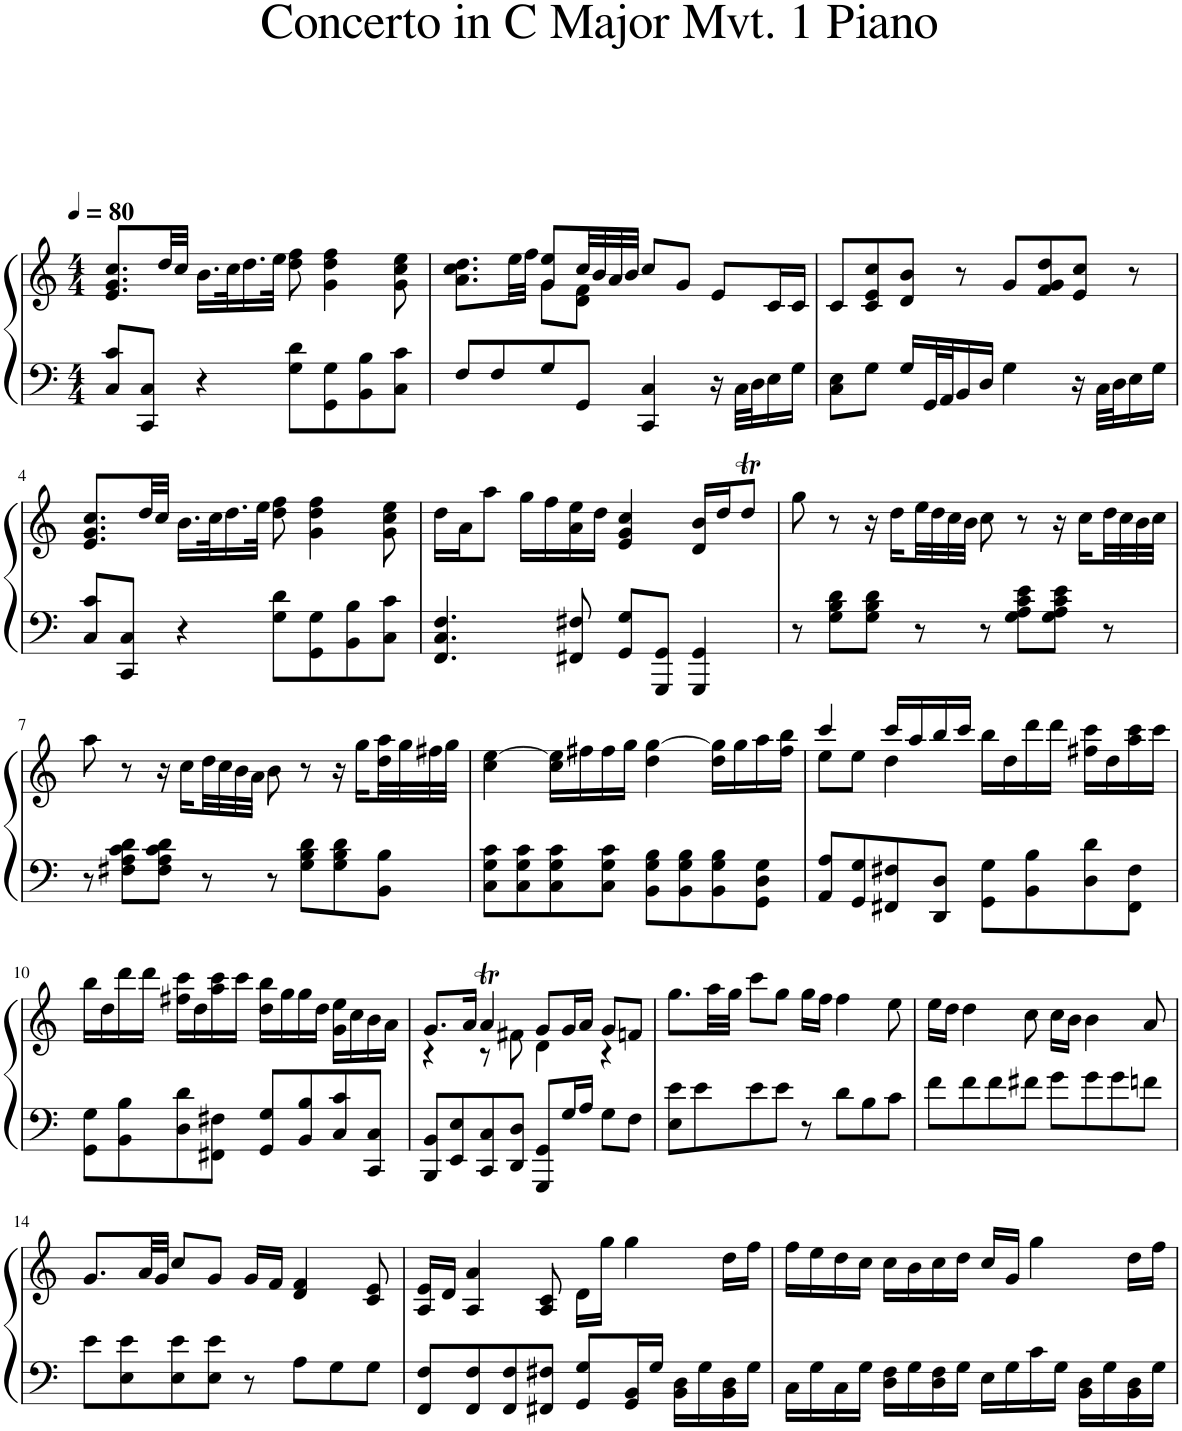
**kern	**kern
*part1	*part1
*staff2	*staff1
*I"Piano	*
*I'Pno.	*
*clefF4	*clefG2
*k[]	*k[]
*M4/4	*M4/4
*MM80	*MM80
=1	=1
8C/ 8c/L	8.e/ 8.g/ 8.cc/L
8CC/ 8C/J	.
.	32dd/LL
.	32cc/JJJ
4r	16.b\LL
.	32cc\K
.	16.dd\
.	32ee\JJk
8G\ 8d\L	8dd\ 8ff\
8GG\ 8G\	4g\ 4dd\ 4ff\
8BB\ 8B\	.
8C\ 8c\J	8g\ 8cc\ 8ee\
=2	=2
*	*^
8F/L	8.a\ 8.cc\ 8.dd\L	4ryy
8F/	.	.
.	32ee\LL	.
.	32ff\JJJ	.
8G/	8g/ 8ee/L	8g\L
8GG/J	32cc/LL	8d\ 8f\J
.	32b/	.
.	32a/	.
.	32b/JJJ	.
4CC/ 4C/	8cc/L	2ryy
.	8g/J	.
16r	8e/L	.
32C\LLL	.	.
32D\J	.	.
16E\	16c/L	.
16G\JJ	16c/JJ	.
*	*v	*v
=3	=3
8C\ 8E\L	8c/L
8G\J	8c/ 8e/ 8cc/
16G/LL	8d/ 8b/J
32GG/L	.
32AA/J	.
16BB/	8r
16D/JJ	.
4G\	8g/L
.	8f/ 8g/ 8dd/
16r	8e/ 8cc/J
32C\LLL	.
32D\J	.
16E\	8r
16G\JJ	.
!!LO:LB:g=z
=4	=4
8C/ 8c/L	8.e/ 8.g/ 8.cc/L
8CC/ 8C/J	.
.	32dd/LL
.	32cc/JJJ
4r	16.b\LL
.	32cc\K
.	16.dd\
.	32ee\JJk
8G\ 8d\L	8dd\ 8ff\
8GG\ 8G\	4g\ 4dd\ 4ff\
8BB\ 8B\	.
8C\ 8c\J	8g\ 8cc\ 8ee\
=5	=5
4.FF/ 4.C/ 4.F/	16dd\LL
.	16a\J
.	8aa\J
.	16gg\LL
.	16ff\
8FF#X/ 8F#X/	16a\ 16ee\
.	16dd\JJ
8GG/ 8G/L	4e/ 4g/ 4cc/
8GGG/ 8GG/J	.
4GGG/ 4GG/	16d/ 16b/LL
.	16dd/J
.	8ddT/J
=6	=6
8r	8gg\
8G\ 8B\ 8d\L	8r
8G\ 8B\ 8d\J	16r
.	16dd\LL
8r	32ee\L
.	32dd\
.	32cc\
.	32b\JJJ
8r	8cc\
8G\ 8A\ 8c\ 8e\L	8r
8G\ 8A\ 8c\ 8e\J	16r
.	16cc\LL
8r	32dd\L
.	32cc\
.	32b\
.	32cc\JJJ
!!LO:LB:g=z
=7	=7
8r	8aa\
8F#X\ 8A\ 8c\ 8d\L	8r
8F#\ 8A\ 8c\ 8d\J	16r
.	16cc\LL
8r	32dd\L
.	32cc\
.	32b\
.	32a\JJJ
8r	8b\
8G\ 8B\ 8d\L	8r
8G\ 8B\ 8d\	16r
.	16gg\LL
8BB\ 8B\J	32dd\ 32aa\L
.	32gg\
.	32ff#X\
.	32gg\JJJ
=8	=8
8C\ 8G\ 8c\L	4cc\ [4ee\
8C\ 8G\ 8c\	.
8C\ 8G\ 8c\	16cc\ 16ee\]LL
.	16ff#X\
8C\ 8G\ 8c\J	16ff#\
.	16gg\JJ
8BB\ 8G\ 8B\L	4dd\ [4gg\
8BB\ 8G\ 8B\	.
8BB\ 8G\ 8B\	16dd\ 16gg\]LL
.	16gg\
8GG\ 8D\ 8G\J	16aa\
.	16ff#\ 16bb\JJ
=9	=9
*	*^
8AA/ 8A/L	4ccc/	8ee\L
8GG/ 8G/	.	8ee\J
8FF#X/ 8F#X/	16ccc/LL	4dd\
.	16aa/	.
8DD/ 8D/J	16bb/	.
.	16ccc/JJ	.
8GG\ 8G\L	16bb\LL	2ryy
.	16dd\	.
8BB\ 8B\	16ddd\	.
.	16ddd\JJ	.
8D\ 8d\	16ff#X\ 16ccc\LL	.
.	16dd\	.
8FF#\ 8F#\J	16aa\ 16ccc\	.
.	16ccc\JJ	.
*	*v	*v
!!LO:LB:g=z
=10	=10
8GG\ 8G\L	16bb\LL
.	16dd\
8BB\ 8B\	16ddd\
.	16ddd\JJ
8D\ 8d\	16ff#X\ 16ccc\LL
.	16dd\
8FF#X\ 8F#X\J	16aa\ 16ccc\
.	16ccc\JJ
8GG/ 8G/L	16dd\ 16bb\LL
.	16gg\
8BB/ 8B/	16gg\
.	16dd\JJ
8C/ 8c/	16g\ 16ee\LL
.	16cc\
8CC/ 8C/J	16b\
.	16a\JJ
=11	=11
*	*^
8BBB/ 8BB/L	8.g/L	4r
8EE/ 8E/	.	.
.	16a/Jk	.
8CC/ 8C/	4aT/	8r
8DD/ 8D/J	.	8f#X\
8GGG/ 8GG/L	8g/L	4d\
16G/L	16g/L	.
16A/JJ	16a/JJ	.
8G\L	8g/L	4r
8F\J	8fn/J	.
*	*v	*v
=12	=12
8E\ 8e\L	8.gg\L
8e\	.
.	32aa\LL
.	32gg\JJJ
8e\	8ccc\L
8e\J	8gg\J
8r	16gg\LL
.	16ff\JJ
8d\L	4ff\
8B\	.
8c\J	8ee\
=13	=13
8f\L	16ee\LL
.	16dd\JJ
8f\	4dd\
8f\	.
8f#X\J	8cc\
8g\L	16cc\LL
.	16b\JJ
8g\	4b\
8g\	.
8fn\J	8a/
!!LO:LB:g=z
=14	=14
8e\L	8.g/L
8E\ 8e\	.
.	32a/LL
.	32g/JJJ
8E\ 8e\	8cc/L
8E\ 8e\J	8g/J
8r	16g/LL
.	16f/JJ
8A\L	4d/ 4f/
8G\	.
8G\J	8c/ 8e/
=15	=15
8FF/ 8F/L	16A/ 16e/LL
.	16d/JJ
8FF/ 8F/	4A/ 4a/
8FF/ 8F/	.
8FF#X/ 8F#X/J	8A/ 8c/
8GG/ 8G/L	16d\LL
.	16gg\JJ
16GG/ 16BB/L	4gg\
16G/JJ	.
16BB\ 16D\LL	.
16G\	.
16BB\ 16D\	16dd\LL
16G\JJ	16ff\JJ
=16	=16
16C\LL	16ff\LL
16G\	16ee\
16C\	16dd\
16G\JJ	16cc\JJ
16D\ 16F\LL	16cc\LL
16G\	16b\
16D\ 16F\	16cc\
16G\JJ	16dd\JJ
16E\LL	16cc/LL
16G\	16g/JJ
16c\	4gg\
16G\JJ	.
16BB\ 16D\LL	.
16G\	.
16BB\ 16D\	16dd\LL
16G\JJ	16ff\JJ
=	=
*-	*-
